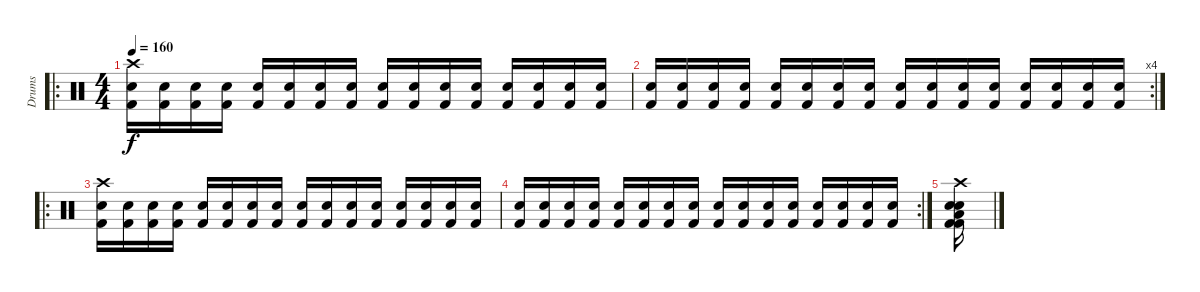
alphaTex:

\track ("Drums" "Drums") {instrument percussion}
\staff {score}
\articulation defaults
\ro
\ts (4 4)
\tempo 160
\clef neutral
\ks c
("Crash high (hit)" "Electric Snare (hit)" "Kick (hit) 2").16{dy f} ("Snare (hit) 2" "Kick (hit) 2").16 ("Electric Snare (hit)" "Kick (hit) 2").16 ("Snare (hit) 2" "Kick (hit) 2").16 ("Electric Snare (hit)" "Kick (hit) 2").16 ("Snare (hit) 2" "Kick (hit) 2").16 ("Electric Snare (hit)" "Kick (hit) 2").16 ("Snare (hit) 2" "Kick (hit) 2").16 ("Electric Snare (hit)" "Kick (hit) 2").16 ("Snare (hit) 2" "Kick (hit) 2").16 ("Electric Snare (hit)" "Kick (hit) 2").16 ("Snare (hit) 2" "Kick (hit) 2").16 ("Electric Snare (hit)" "Kick (hit) 2").16 ("Snare (hit) 2" "Kick (hit) 2").16 ("Electric Snare (hit)" "Kick (hit) 2").16 ("Snare (hit) 2" "Kick (hit) 2").16 |
\rc 4
("Electric Snare (hit)" "Kick (hit) 2").16 ("Snare (hit) 2" "Kick (hit) 2").16 ("Electric Snare (hit)" "Kick (hit) 2").16 ("Snare (hit) 2" "Kick (hit) 2").16 ("Electric Snare (hit)" "Kick (hit) 2").16 ("Snare (hit) 2" "Kick (hit) 2").16 ("Electric Snare (hit)" "Kick (hit) 2").16 ("Snare (hit) 2" "Kick (hit) 2").16 ("Electric Snare (hit)" "Kick (hit) 2").16 ("Snare (hit) 2" "Kick (hit) 2").16 ("Electric Snare (hit)" "Kick (hit) 2").16 ("Snare (hit) 2" "Kick (hit) 2").16 ("Electric Snare (hit)" "Kick (hit) 2").16 ("Snare (hit) 2" "Kick (hit) 2").16 ("Electric Snare (hit)" "Kick (hit) 2").16 ("Snare (hit) 2" "Kick (hit) 2").16 |
\ro
("Crash high (hit)" "Electric Snare (hit)" "Kick (hit) 2").16 ("Snare (hit) 2" "Kick (hit) 2").16 ("Electric Snare (hit)" "Kick (hit) 2").16 ("Snare (hit) 2" "Kick (hit) 2").16 ("Electric Snare (hit)" "Kick (hit) 2").16 ("Snare (hit) 2" "Kick (hit) 2").16 ("Electric Snare (hit)" "Kick (hit) 2").16 ("Snare (hit) 2" "Kick (hit) 2").16 ("Electric Snare (hit)" "Kick (hit) 2").16 ("Snare (hit) 2" "Kick (hit) 2").16 ("Electric Snare (hit)" "Kick (hit) 2").16 ("Snare (hit) 2" "Kick (hit) 2").16 ("Electric Snare (hit)" "Kick (hit) 2").16 ("Snare (hit) 2" "Kick (hit) 2").16 ("Electric Snare (hit)" "Kick (hit) 2").16 ("Snare (hit) 2" "Kick (hit) 2").16 |
\rc 2
("Electric Snare (hit)" "Kick (hit) 2").16 ("Snare (hit) 2" "Kick (hit) 2").16 ("Electric Snare (hit)" "Kick (hit) 2").16 ("Snare (hit) 2" "Kick (hit) 2").16 ("Electric Snare (hit)" "Kick (hit) 2").16 ("Snare (hit) 2" "Kick (hit) 2").16 ("Electric Snare (hit)" "Kick (hit) 2").16 ("Snare (hit) 2" "Kick (hit) 2").16 ("Electric Snare (hit)" "Kick (hit) 2").16 ("Snare (hit) 2" "Kick (hit) 2").16 ("Electric Snare (hit)" "Kick (hit) 2").16 ("Snare (hit) 2" "Kick (hit) 2").16 ("Electric Snare (hit)" "Kick (hit) 2").16 ("Snare (hit) 2" "Kick (hit) 2").16 ("Electric Snare (hit)" "Kick (hit) 2").16 ("Snare (hit) 2" "Kick (hit) 2").16 |
("Kick (hit) 2" "Electric Snare (hit)" "Snare (hit) 2" "Crash high (hit)" "Low Floor Tom (hit)" "Kick (hit) 2").16
